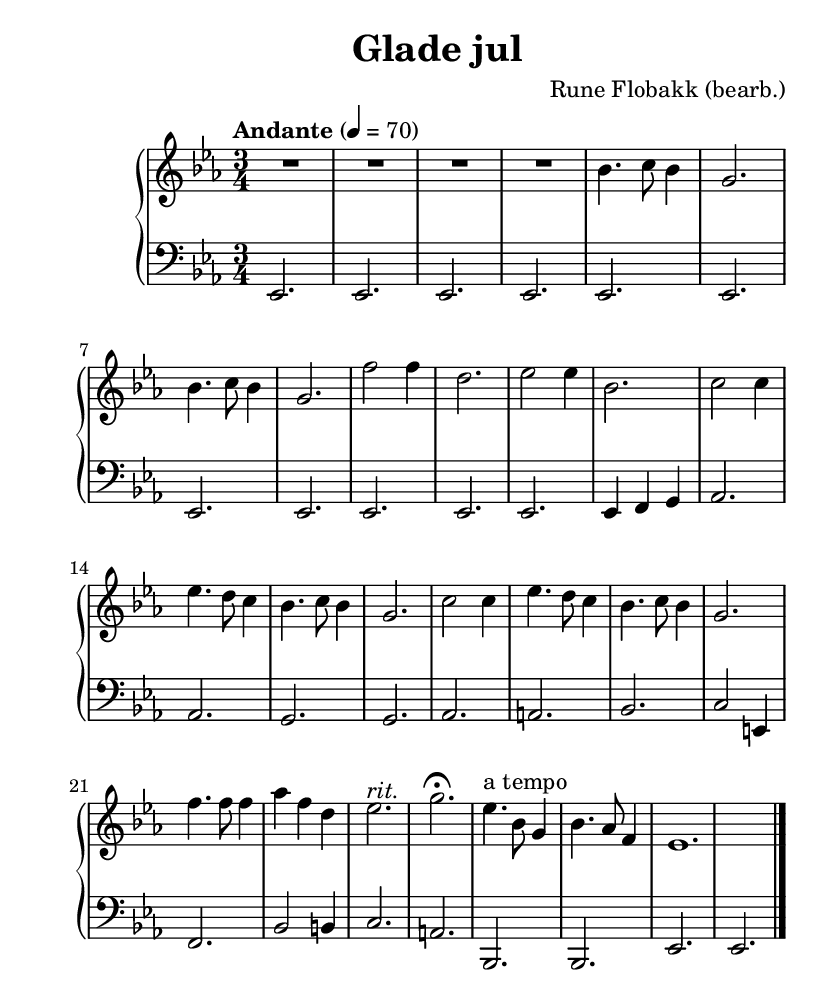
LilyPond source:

\version "2.22.1"
\version "2.22.1"

\paper {
    #(set-paper-size "pa5")
    left-margin = 15\mm
    bottom-margin = 20\mm
}

rit = \markup { \italic "rit." }
atempo = "a tempo"



\header {
    title = "Glade jul"
    composer = "Rune Flobakk (bearb.)"
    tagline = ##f
}

signature = {
    \key ees \major
    \time 3/4
}

melody = {
    bes4.  c8 bes4  g2.
    bes4.  c8 bes4  g2.
    f'2       f4    d2.
    ees2      ees4  bes2.

    \repeat unfold 2 {
        c2       c4    ees4.  d8 c4
        bes4. c8 bes4  g2.
    }

    f'4.  f8 f4    aes4  f  d
    ees2.^\rit          g\fermata

    ees4.^\atempo  bes8 g4 bes4.    aes8 f4
    ees1.
}


bass = {
    \repeat unfold 11 { ees2. }
    ees4 f g

    aes2.  aes      g   g
    aes    a        bes c2 e,4

    f2.    bes2  b4 c2.  a
    bes,   bes   ees     ees
}




\score {
    \new PianoStaff <<
    	\new Staff = "right hand" {
            \tempo "Andante" 4 = 70
    	    \clef treble
            \signature

            R2.*4
            \relative bes' \melody
            \bar "|."
    	}

    	\new Staff = "left hand" {
            \clef bass
    	    \signature

            \relative ees, \bass
        }
    >>

	\layout {}
	\midi {}
}
